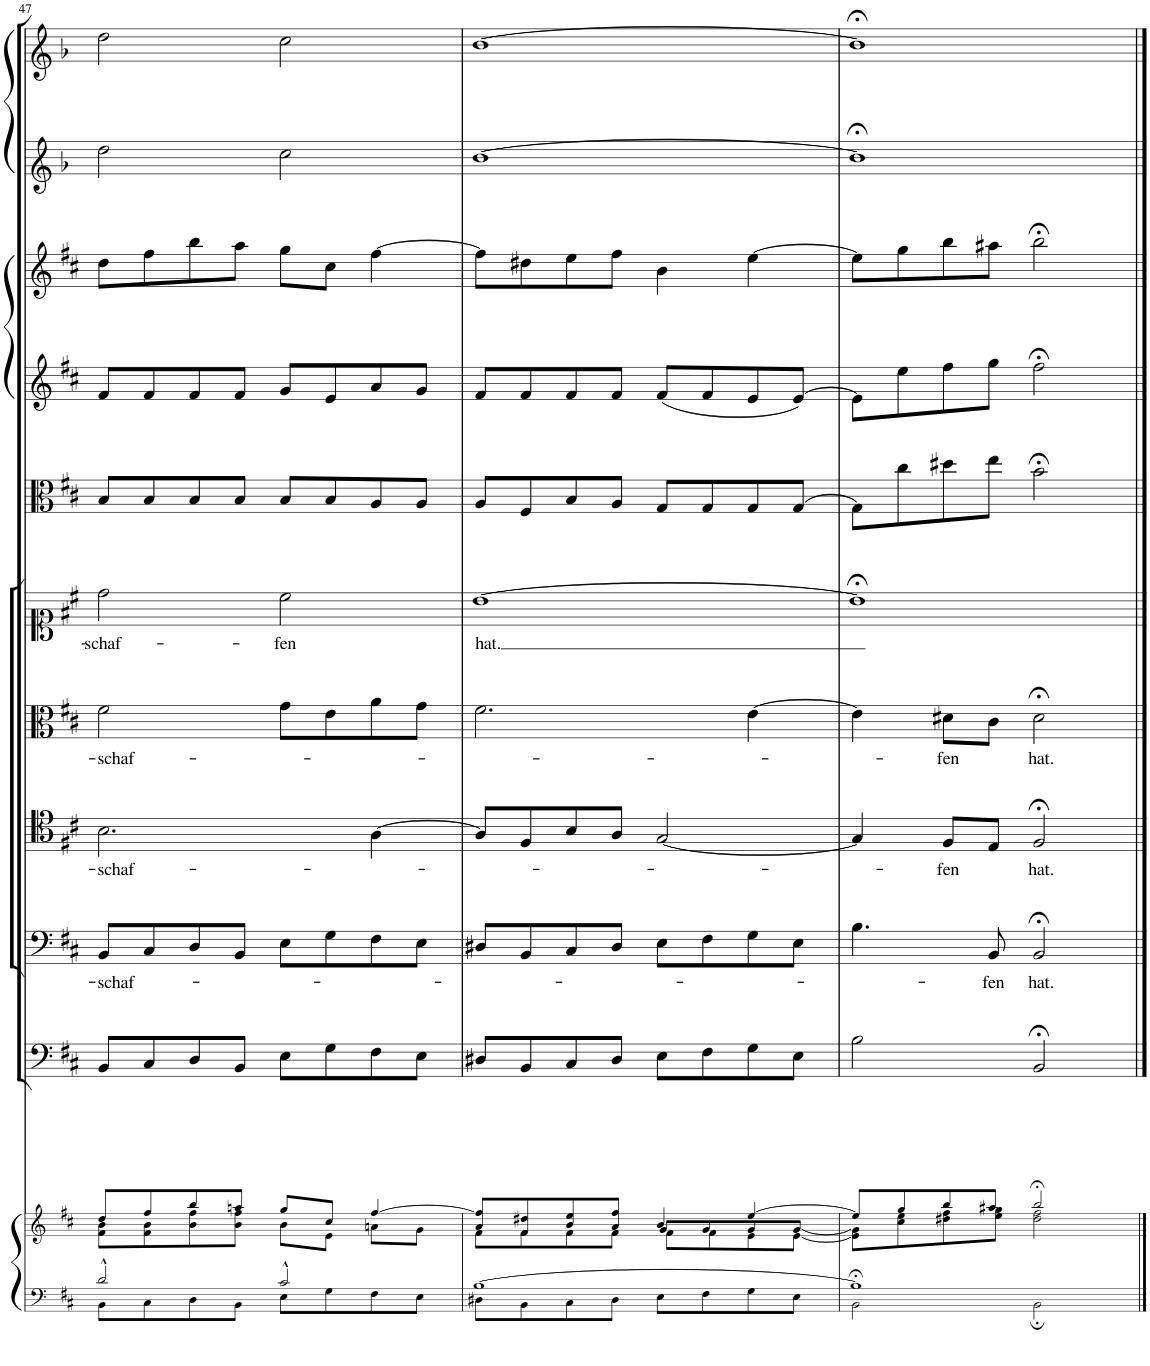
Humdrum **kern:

**kern	**kern	**kern	**kern	**text	**kern	**text	**kern	**text	**kern	**text	**kern	**kern	**kern	**kern	**kern
*part11	*part11	*part10	*part9	*part9	*part8	*part8	*part7	*part7	*part6	*part6	*part5	*part4	*part3	*part2	*part1
*staff12	*staff11	*staff10	*staff9	*staff9	*staff8	*staff8	*staff7	*staff7	*staff6	*staff6	*staff5	*staff4	*staff3	*staff2	*staff1
*I"Piano reduction	*	*I"Continuo	*I"Basso	*	*I"Tenore	*	*I"Alto	*	*I"Soprano	*	*I"Viola	*I"Violino II	*I"Violino I	*I"Oboe d'amore II	*I"Oboe d'amore I
*I'Pno	*	*	*	*	*	*	*	*	*	*	*I'Vla	*I'Vln	*I'Vln	*I'Ob	*I'Ob
!!LO:PB:g=z
*clefF4	*clefG2	*clefF4	*clefF4	*	*clefC4	*	*clefC3	*	*clefC1	*	*clefC3	*clefG2	*clefG2	*clefG1	*clefG1
*	*	*	*	*	*	*	*	*	*	*	*	*	*	*Trd2c3	*Trd2c3
*k[f#c#]	*k[f#c#]	*k[f#c#]	*k[f#c#]	*	*k[f#c#]	*	*k[f#c#]	*	*k[f#c#]	*	*k[f#c#]	*k[f#c#]	*k[f#c#]	*k[b-]	*k[b-]
*M4/4	*M4/4	*M4/4	*M4/4	*	*M4/4	*	*M4/4	*	*M4/4	*	*M4/4	*M4/4	*M4/4	*M4/4	*M4/4
*met(c)	*met(c)	*met(c)	*met(c)	*	*met(c)	*	*met(c)	*	*met(c)	*	*met(c)	*met(c)	*met(c)	*met(c)	*met(c)
=47	=47	=47	=47	=47	=47	=47	=47	=47	=47	=47	=47	=47	=47	=47	=47
*^	*^	*	*	*	*	*	*	*	*	*	*	*	*	*	*
!	!	!	!	!	!	!LO:LY:b	!	!LO:LY:b	!	!LO:LY:b	!	!LO:LY:b	!	!	!	!	!
2d^^/	8BB\L	8dd/L	8f#\ 8b\L	8BB/L	8BB/L	-schaf-	2.B\	-schaf-	2f#\	-schaf-	2dd\	-schaf-	8B/L	8f#/L	8dd\L	2ff\	2ff\
.	8C#\	8ff#/	8f#\ 8b\	8C#/	8C#/	.	.	.	.	.	.	.	8B/	8f#/	8ff#\	.	.
.	8D\	8bb/	8b\ 8ff#\	8D/	8D/	.	.	.	.	.	.	.	8B/	8f#/	8bb\	.	.
.	8BB\J	8aan/J	8b\ 8ff#\J	8BB/J	8BB/J	.	.	.	.	.	.	.	8B/J	8f#/J	8aa\J	.	.
!	!	!	!	!	!	!	!	!	!	!	!	!LO:LY:b	!	!	!	!	!
2c#^^/	8E\L	8gg/L	8b\L	8E\L	8E\L	.	.	.	8g\L	.	2cc#\	-fen	8B/L	8g/L	8gg\L	2ee\	2ee\
.	8G\	8cc#/J	8e\J	8G\	8G\	.	.	.	8e\	.	.	.	8B/	8e/	8cc#\J	.	.
.	8F#\	[4ff#/	8an\L	8F#\	8F#\	.	[4A\	.	8a\	.	.	.	8A/	8a/	[4ff#\	.	.
.	8E\J	.	8g\J	8E\J	8E\J	.	.	.	8g\J	.	.	.	8A/J	8g/J	.	.	.
=48	=48	=48	=48	=48	=48	=48	=48	=48	=48	=48	=48	=48	=48	=48	=48	=48	=48
*	*	*	*^	*	*	*	*	*	*	*	*	*	*	*	*	*	*
!	!	!	!	!	!	!	!	!	!	!	!	!	!LO:LY:b	!	!	!	!	!
[1B	8D#X\L	8a/ 8ff#/]L	8f#\L	2ryy	8D#X/L	8D#X/L	.	8A/L]	.	2.f#\	.	[1b	hat.	8A/L	8f#/L	8ff#\L]	[1dd	[1dd
.	8BB\	8f#/ 8dd#X/	8f#\	.	8BB/	8BB/	.	8F#/	.	.	.	.	.	8F#/	8f#/	8dd#X\	.	.
.	8C#\	8b/ 8ee/	8f#\	.	8C#/	8C#/	.	8B/	.	.	.	.	.	8B/	8f#/	8ee\	.	.
.	8D#\J	8a/ 8ff#/J	8f#\J	.	8D#/J	8D#/J	.	8A/J	.	.	.	.	.	8A/J	8f#/J	8ff#\J	.	.
.	8E\L	4b/	8f#\L	8g/L	8E\L	8E\L	.	[2G/	.	.	.	.	.	8G/L	(8f#/L	4b\	.	.
.	8F#\	.	8f#\	8g/	8F#\	8F#\	.	.	.	.	.	.	.	8G/	8f#/	.	.	.
.	8G\	[4ee/	8e\	8g/	8G\	8G\	.	.	.	[4e\	.	.	.	8G/	8e/	[4ee\	.	.
.	8E\J	.	[8e\J	[<8g/J	8E\J	8E\J	.	.	.	.	.	.	.	[8G/J	[8e/J)	.	.	.
*	*	*	*v	*v	*	*	*	*	*	*	*	*	*	*	*	*	*	*
=49	=49	=49	=49	=49	=49	=49	=49	=49	=49	=49	=49	=49	=49	=49	=49	=49	=49
1B;<]	2BB\	8ee/L]	8e\] 8g\]L	2B\	4.B\	.	4G/]	.	4e\]	.	1b;<]	.	8G\L]	8e\L]	8ee\L]	1dd;<]	1dd;<]
.	.	8gg/	8cc#\ 8ee\	.	.	.	.	.	.	.	.	.	8cc#\	8ee\	8gg\	.	.
!	!	!	!	!	!	!	!	!LO:LY:b	!	!LO:LY:b	!	!	!	!	!	!	!
.	.	8bb/	8dd#X\ 8ff#\	.	.	.	8F#/L	-fen	8d#X\L	-fen	.	.	8dd#X\	8ff#\	8bb\	.	.
!	!	!	!	!	!	!LO:LY:b	!	!	!	!	!	!	!	!	!	!	!
.	.	8aa#X/J	8ee\ 8gg\J	.	8BB/	-fen	8E/J	.	8c#\J	.	.	.	8ee\J	8gg\J	8aa#X\J	.	.
!	!	!	!	!	!	!LO:LY:b	!	!LO:LY:b	!	!LO:LY:b	!	!	!	!	!	!	!
.	2BB;\	2bb;</	2dd#\ 2ff#\	2BB;</	2BB;</	hat.	2F#;</	hat.	2d#;<\	hat.	.	.	2b;<\	2ff#;<\	2bb;<\	.	.
*v	*v	*	*	*	*	*	*	*	*	*	*	*	*	*	*	*	*
*	*v	*v	*	*	*	*	*	*	*	*	*	*	*	*	*	*
==	==	==	==	==	==	==	==	==	==	==	==	==	==	==	==
*-	*-	*-	*-	*-	*-	*-	*-	*-	*-	*-	*-	*-	*-	*-	*-
